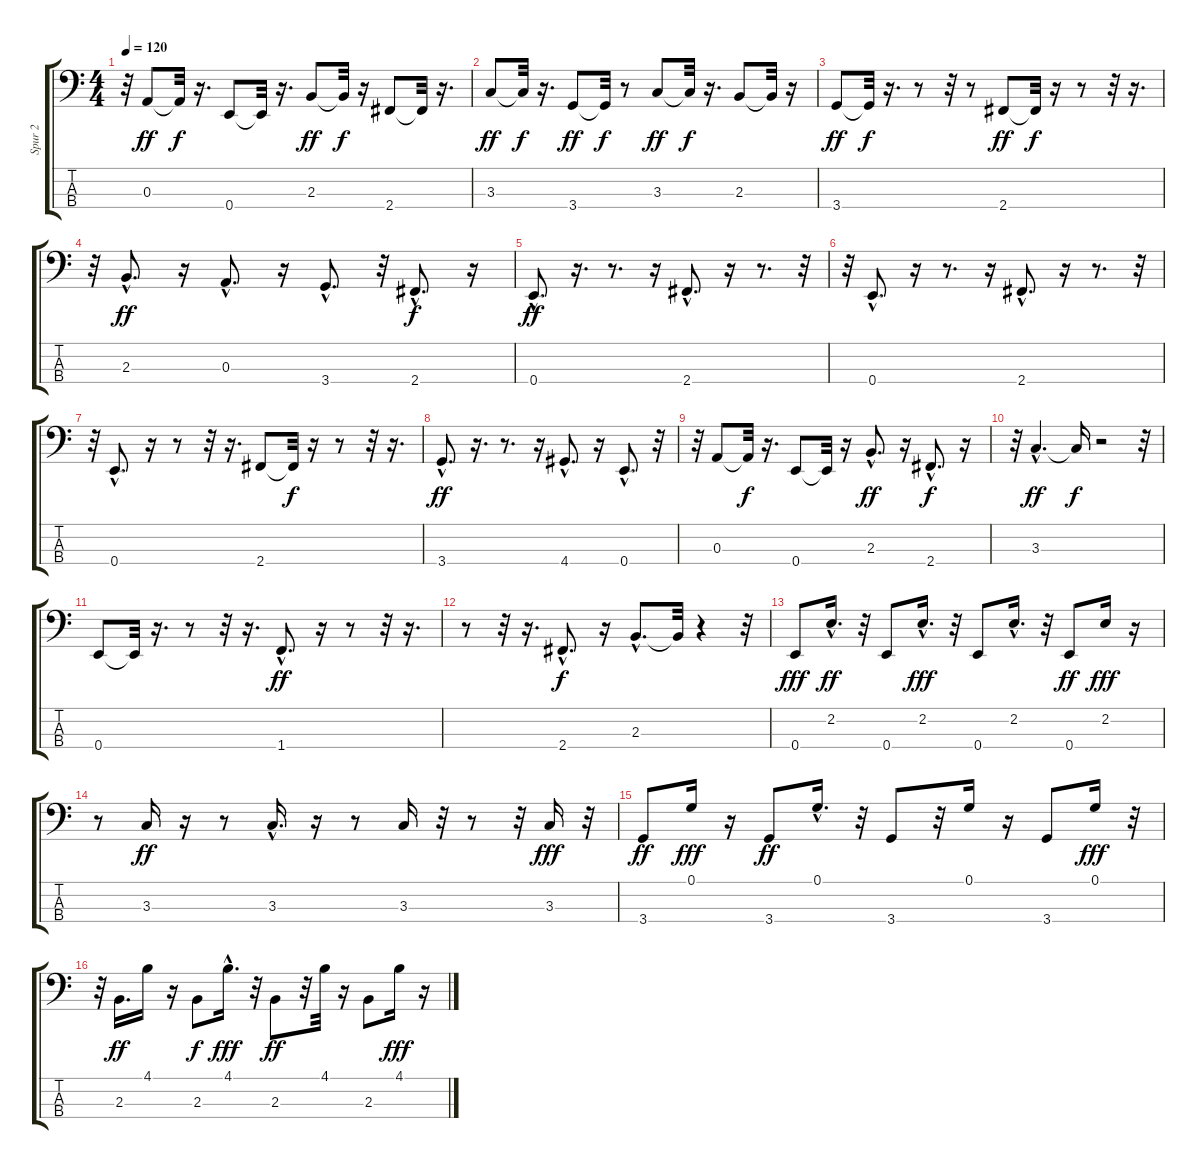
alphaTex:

\track ("Spur 2" "Spur 2") {instrument synthbass2}
\staff {score tabs}
\tuning (G2 D2 A1 E1) {hide}
\ts (4 4)
\tempo 120
\clef f4
\ks c
r.32{dy f} 0.3.8{dy ff} 0.3{t}.32{dy f} r.16{d} 0.4.8 0.4{t}.32 r.16{d} 2.3.8{dy ff} 2.3{t}.32{dy f} r.16 2.4.8 2.4{t}.32 r.16{d} |
3.3.8{dy ff} 3.3{t}.32{dy f} r.16{d} 3.4.8{dy ff} 3.4{t}.32{dy f} r.8 3.3.8{dy ff} 3.3{t}.32{dy f} r.16{d} 2.3.8 2.3{t}.32 r.16 |
3.4.8{dy ff} 3.4{t}.32{dy f} r.16{d} r.8 r.32 r.8 2.4.8{dy ff} 2.4{t}.32{dy f} r.16 r.8 r.32 r.16{d} |
r.32 2.3{hac}.8{d dy ff} r.16 0.3{hac}.8{d} r.16 3.4{hac}.8{d} r.32 2.4{hac}.8{d dy f} r.16 |
0.4{hac}.8{d dy ff} r.16{d} r.8{d} r.16 2.4{hac}.8{d} r.16 r.8{d} r.32 |
r.32 0.4{hac}.8{d} r.16 r.8{d} r.16 2.4{hac}.8{d} r.16 r.8{d} r.32 |
r.32 0.4{hac}.8{d} r.16 r.8 r.32 r.16{d} 2.4.8 2.4{t}.32{dy f} r.16 r.8 r.32 r.16{d} |
3.4{hac}.8{d dy ff} r.16{d} r.8{d} r.16 4.4{hac}.8{d} r.16 0.4{hac}.8{d} r.32 |
r.32 0.3.8 0.3{t}.32{dy f} r.16{d} 0.4.8 0.4{t}.32 r.16 2.3{hac}.8{d dy ff} r.16 2.4{hac}.8{d dy f} r.16 |
r.32 3.3{hac}.4{d dy ff} 3.3{t}.16{dy f} r.2 r.32 |
0.4.8 0.4{t}.32 r.16{d} r.8 r.32 r.16{d} 1.4{hac}.8{d dy ff} r.16 r.8 r.32 r.16{d} |
r.8 r.32 r.16{d} 2.4{hac}.8{d dy f} r.16 2.3{hac}.8{d} 2.3{t}.32 r.4 r.32 |
0.4.8{dy fff} 2.2{hac}.16{d dy ff} r.32 0.4.8 2.2{hac}.16{d dy fff} r.32 0.4.8 2.2{hac}.16{d} r.32 0.4.8{dy ff} 2.2.16{dy fff} r.16 |
r.8 3.3.16{dy ff} r.16 r.8 3.3{hac}.16{d} r.16 r.8 3.3.16 r.32 r.8 r.32 3.3.16{dy fff} r.32 |
3.4.8{dy ff} 0.1.16{dy fff} r.16 3.4.8{dy ff} 0.1{hac}.16{d} r.32 3.4.8 r.32 0.1.16 r.16 3.4.8 0.1.16{dy fff} r.32 |
r.32 2.3.16{d dy ff} 4.1.16 r.16 2.3.8{dy f} 4.1{hac}.16{d dy fff} r.32 2.3.8{dy ff} r.32 4.1.32 r.16 2.3.8 4.1.16{dy fff} r.16
